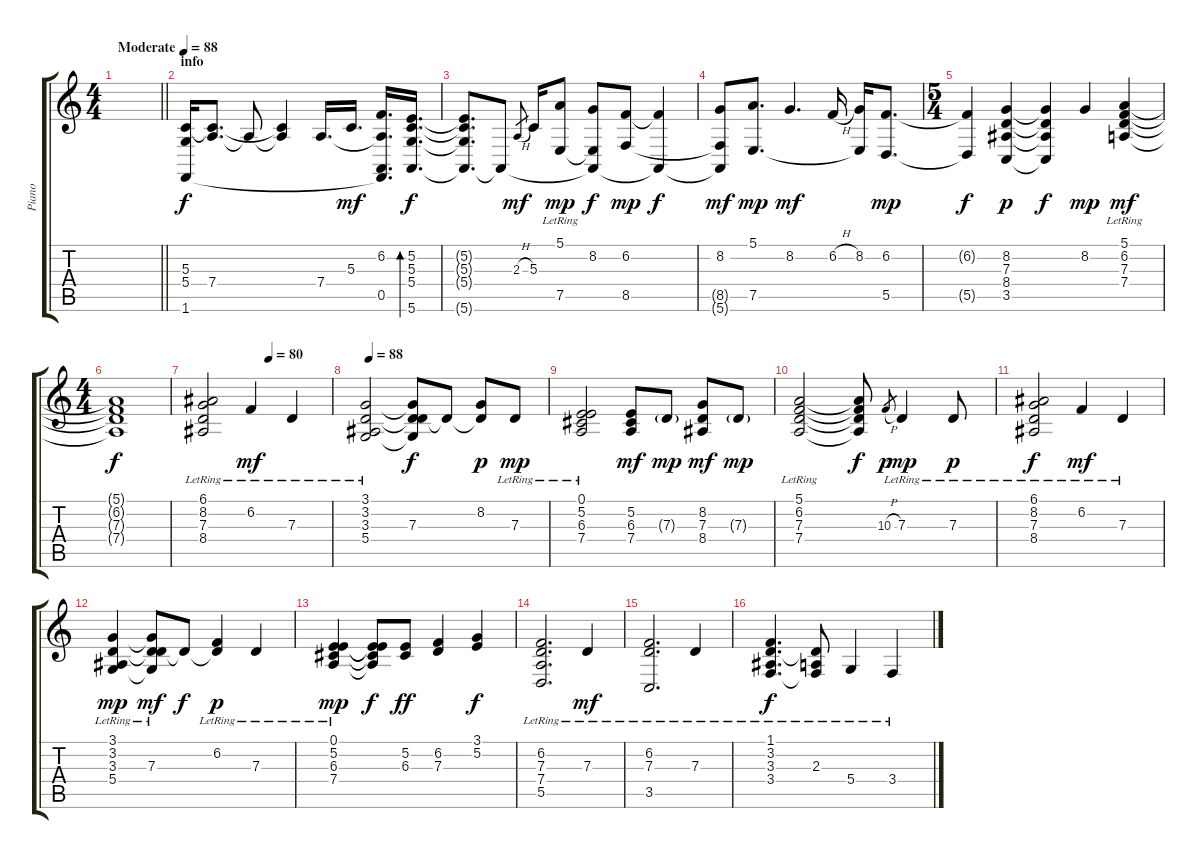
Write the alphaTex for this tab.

\track ("Piano" "Piano") {instrument acousticgrandpiano}
\staff {score tabs}
\tuning (E4 B3 G3 D3 A2 E2) {hide}
\ts (4 4)
\tempo (88 "Moderate")
\clef g2
\barLineRight lightlight
\ks c
|
\section ("" "info ")
(5.3 5.4 1.6).16 (5.3{t} 7.4).8{d dy f} 7.4{t}.8 (5.3{t} 7.4{t}).4 7.4.16{d} 5.3.16{d dy mf} (6.2 7.4{t} 0.5 1.6{t}).16{d} (5.2 5.3 5.4 5.6).16{d bd 240 dy f} |
(5.2{t} 5.3{t} 5.4{t} 5.6{t}).8{d} 5.6{t}.8 2.3{h}.8{gr dy mf} 5.3.16 (5.1 7.5{lr}).8{dy mp} (8.2 7.5{t} 5.6{t}).8{dy f} (6.2 8.5).8{dy mp} (6.2{t} 5.6{t}).4{dy f} |
(8.2 8.5{t} 5.6{t}).8{dy mf} (5.1 7.5).8{d dy mp} 8.2.4{d dy mf} 6.2{h}.16 (8.2 7.5{t}).16 (6.2 5.5).8{d dy mp} |
\ts (5 4)
(6.2{t} 5.5{t}).4{dy f} (8.2 7.3 8.4 3.5).4{dy p} (8.2{t} 7.3{t} 8.4{t} 3.5{t}).4{dy f} 8.2.4{dy mp} (5.1{lr} 6.2{lr} 7.3{lr} 7.4{lr}).4{dy mf} |
\ts (4 4)
(5.1{t} 6.2{t} 7.3{t} 7.4{t}).1{dy f} |
\tempo (80 0.5)
(6.1{lr} 8.2{lr} 7.3{lr} 8.4{lr}).2 6.2{lr}.4{dy mf} 7.3{lr}.4 |
\tempo 88
(3.1{lr} 3.2{lr} 3.3{lr} 5.4{lr}).2 (3.1{t} 3.2{t} 7.3 5.4{t}).8{dy f} 7.3{t}.8 (8.2 7.3{t}).8{dy p} 7.3{lr}.8{dy mp} |
(0.1{lr} 5.2{lr} 6.3{lr} 7.4{lr}).2 (5.2 6.3 7.4).8{dy mf} 7.3{g}.8{dy mp} (8.2 7.3 8.4).8{dy mf} 7.3{g}.8{dy mp} |
(5.1{lr} 6.2{lr} 7.3{lr} 7.4).2 (5.1{t} 6.2{t} 7.3{t} 7.4{t}).8{dy f} 10.3{h}.8{gr dy p} 7.3{lr}.4{dy mp} 7.3{lr}.8{dy p} |
(6.1{lr} 8.2{lr} 7.3{lr} 8.4{lr}).2{dy f} 6.2{lr}.4{dy mf} 7.3{lr}.4 |
(3.1{lr} 3.2{lr} 3.3{lr} 5.4{lr}).4{dy mp} (3.1{t} 3.2{t} 7.3{lr} 5.4{t}).8{dy mf} 7.3{t}.8{dy f} (6.2{lr} 7.3{t}).4{dy p} 7.3{lr}.4 |
(0.1{lr} 5.2{lr} 6.3{lr} 7.4{lr}).4{dy mp} (0.1{t} 5.2{t} 6.3{t} 7.4{t}).8{dy f} (5.2 6.3).8{dy ff} (6.2 7.3).4 (3.1 5.2).4{dy f} |
(6.2{lr} 7.3{lr} 7.4{lr} 5.5{lr}).2{d} 7.3{lr}.4{dy mf} |
(6.2{lr} 7.3{lr} 3.5{lr}).2{d} 7.3{lr}.4 |
(1.1{lr} 3.2{lr} 3.3{lr} 3.4{lr}).4{d dy f} (3.2{t} 2.3{lr} 3.4{t}).8 5.4{lr}.4 3.4{lr}.4
